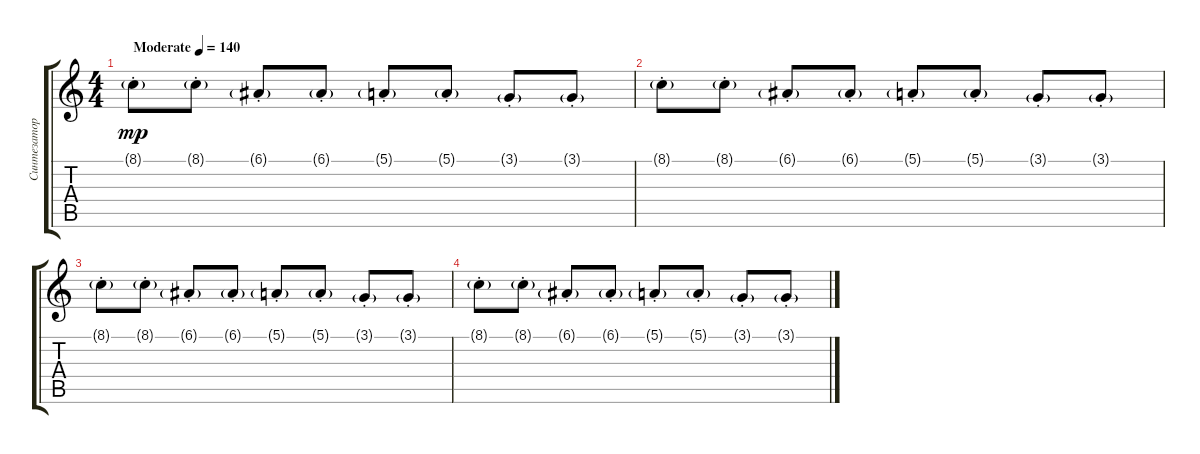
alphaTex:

\track ("Синтезатор" "Синтезатор") {instrument fx8scifi}
\staff {score tabs}
\tuning (E4 B3 G3 D3 A2 E2) {hide}
\ts (4 4)
\tempo (140 "Moderate")
\clef g2
\ks c
8.1{g st}.8{dy mp instrument fx8scifi} 8.1{g st}.8 6.1{g st}.8 6.1{g st}.8 5.1{g st}.8 5.1{g st}.8 3.1{g st}.8 3.1{g st}.8 |
8.1{g st}.8 8.1{g st}.8 6.1{g st}.8 6.1{g st}.8 5.1{g st}.8 5.1{g st}.8 3.1{g st}.8 3.1{g st}.8 |
8.1{g st}.8 8.1{g st}.8 6.1{g st}.8 6.1{g st}.8 5.1{g st}.8 5.1{g st}.8 3.1{g st}.8 3.1{g st}.8 |
8.1{g st}.8 8.1{g st}.8 6.1{g st}.8 6.1{g st}.8 5.1{g st}.8 5.1{g st}.8 3.1{g st}.8 3.1{g st}.8
